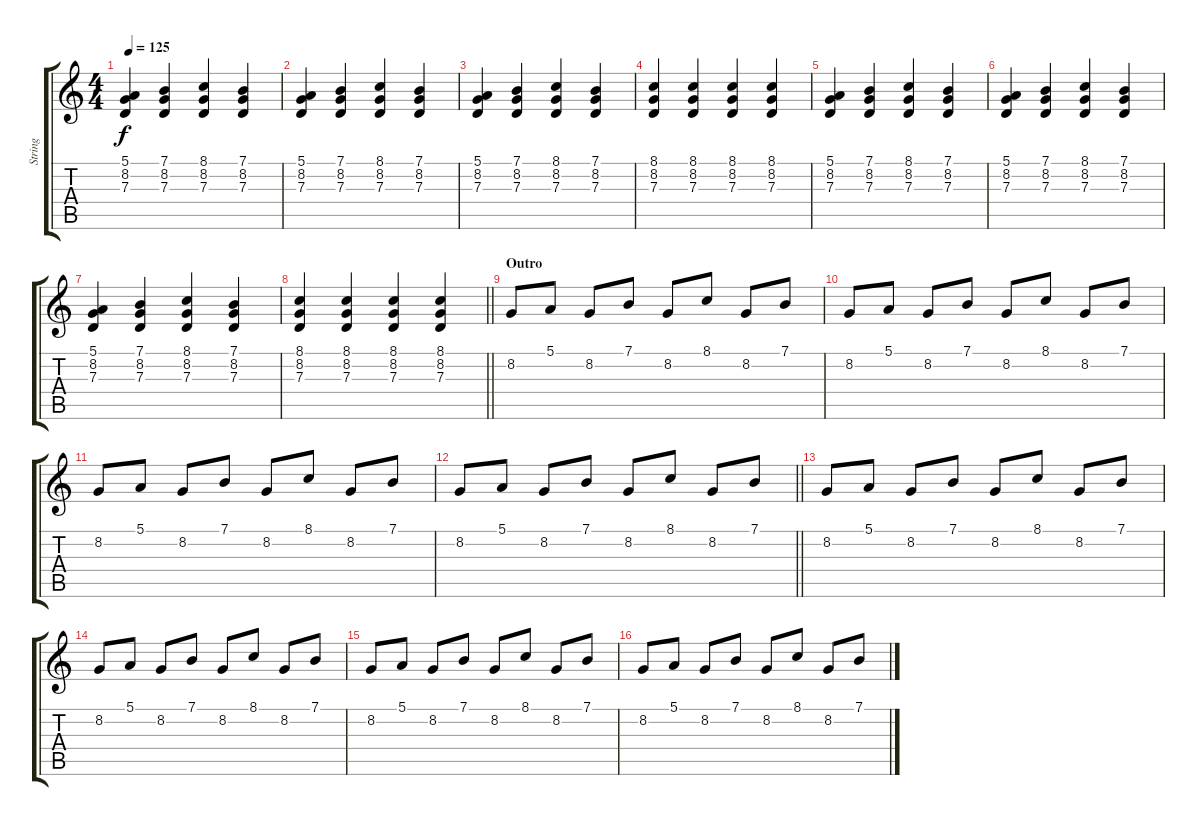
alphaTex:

\track ("String" "String") {instrument stringensemble1}
\staff {score tabs}
\tuning (E4 B3 G3 D3 A2 E2) {hide}
\ts (4 4)
\tempo 125
\clef g2
\ks c
(5.1 8.2 7.3).4{dy f} (7.1 8.2 7.3).4 (8.1 8.2 7.3).4 (7.1 8.2 7.3).4 |
(5.1 8.2 7.3).4 (7.1 8.2 7.3).4 (8.1 8.2 7.3).4 (7.1 8.2 7.3).4 |
(5.1 8.2 7.3).4 (7.1 8.2 7.3).4 (8.1 8.2 7.3).4 (7.1 8.2 7.3).4 |
(8.1 8.2 7.3).4 (8.1 8.2 7.3).4 (8.1 8.2 7.3).4 (8.1 8.2 7.3).4 |
(5.1 8.2 7.3).4 (7.1 8.2 7.3).4 (8.1 8.2 7.3).4 (7.1 8.2 7.3).4 |
(5.1 8.2 7.3).4 (7.1 8.2 7.3).4 (8.1 8.2 7.3).4 (7.1 8.2 7.3).4 |
(5.1 8.2 7.3).4 (7.1 8.2 7.3).4 (8.1 8.2 7.3).4 (7.1 8.2 7.3).4 |
\barLineRight lightlight
(8.1 8.2 7.3).4 (8.1 8.2 7.3).4 (8.1 8.2 7.3).4 (8.1 8.2 7.3).4 |
\section ("" "Outro")
8.2.8 5.1.8 8.2.8 7.1.8 8.2.8 8.1.8 8.2.8 7.1.8 |
8.2.8 5.1.8 8.2.8 7.1.8 8.2.8 8.1.8 8.2.8 7.1.8 |
8.2.8 5.1.8 8.2.8 7.1.8 8.2.8 8.1.8 8.2.8 7.1.8 |
\barLineRight lightlight
8.2.8 5.1.8 8.2.8 7.1.8 8.2.8 8.1.8 8.2.8 7.1.8 |
8.2.8 5.1.8 8.2.8 7.1.8 8.2.8 8.1.8 8.2.8 7.1.8 |
8.2.8 5.1.8 8.2.8 7.1.8 8.2.8 8.1.8 8.2.8 7.1.8 |
8.2.8 5.1.8 8.2.8 7.1.8 8.2.8 8.1.8 8.2.8 7.1.8 |
8.2.8 5.1.8 8.2.8 7.1.8 8.2.8 8.1.8 8.2.8 7.1.8
